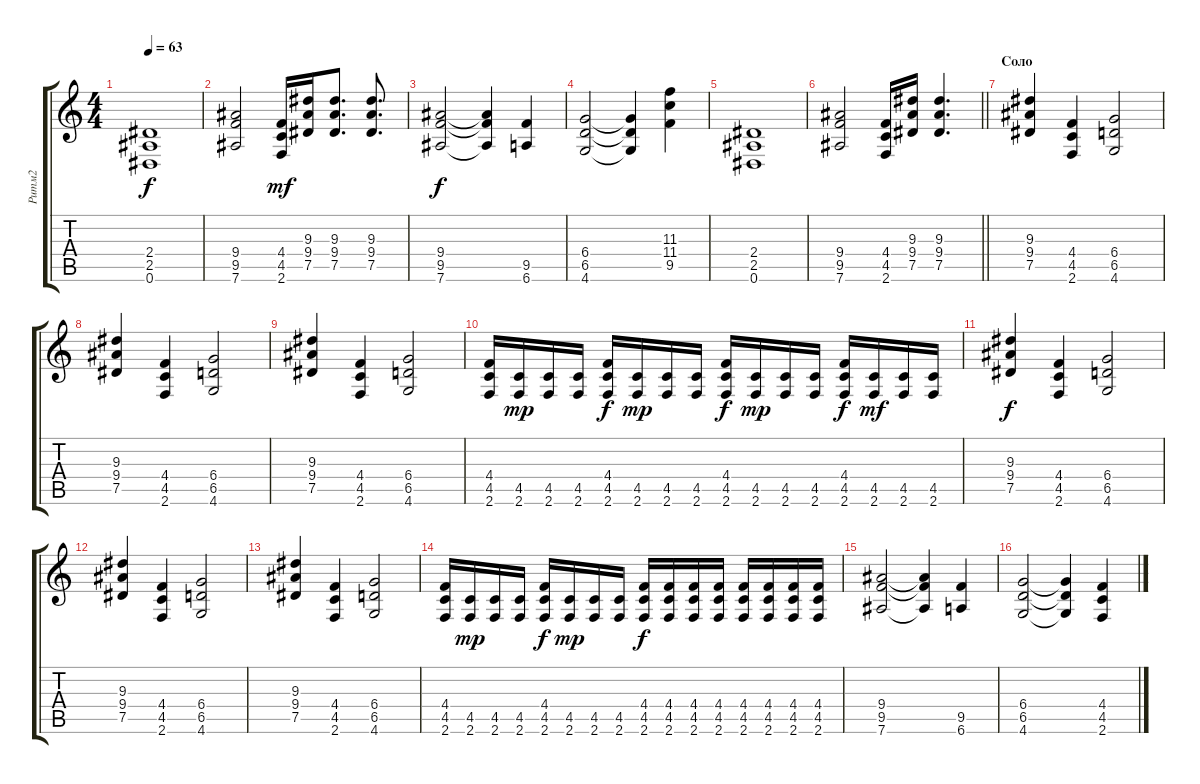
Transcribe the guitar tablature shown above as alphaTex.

\track ("Ритм2" "Ритм2") {instrument distortionguitar}
\staff {score tabs}
\tuning (Eb4 Bb3 Gb3 Db3 Ab2 Eb2) {hide}
\ts (4 4)
\tempo 63
\clef g2
\ks c
(2.4 2.5 0.6).1{dy f} |
(9.4 9.5 7.6).2 (4.4 4.5 2.6).16{dy mf} (9.3 9.4 7.5).16 (9.3 9.4 7.5).8{d} (9.3 9.4 7.5).8{d} |
(9.4 9.5 7.6).2{dy f} (9.4{t} 9.5{t} 7.6{t}).4 (9.5 6.6).4 |
(6.4 6.5 4.6).2 (6.4{t} 6.5{t} 4.6{t}).4 (11.3 11.4 9.5).4 |
(2.4 2.5 0.6).1 |
\barLineRight lightlight
(9.4 9.5 7.6).2 (4.4 4.5 2.6).16 (9.3 9.4 7.5).16 (9.3 9.4 7.5).4{d} |
\section ("" "Соло")
(9.3 9.4 7.5).4 (4.4 4.5 2.6).4 (6.4 6.5 4.6).2 |
(9.3 9.4 7.5).4 (4.4 4.5 2.6).4 (6.4 6.5 4.6).2 |
(9.3 9.4 7.5).4 (4.4 4.5 2.6).4 (6.4 6.5 4.6).2 |
(4.4 4.5 2.6).16 (4.5 2.6).16{dy mp} (4.5 2.6).16 (4.5 2.6).16 (4.4 4.5 2.6).16{dy f} (4.5 2.6).16{dy mp} (4.5 2.6).16 (4.5 2.6).16 (4.4 4.5 2.6).16{dy f} (4.5 2.6).16{dy mp} (4.5 2.6).16 (4.5 2.6).16 (4.4 4.5 2.6).16{dy f} (4.5 2.6).16{dy mf} (4.5 2.6).16 (4.5 2.6).16 |
(9.3 9.4 7.5).4{dy f} (4.4 4.5 2.6).4 (6.4 6.5 4.6).2 |
(9.3 9.4 7.5).4 (4.4 4.5 2.6).4 (6.4 6.5 4.6).2 |
(9.3 9.4 7.5).4 (4.4 4.5 2.6).4 (6.4 6.5 4.6).2 |
(4.4 4.5 2.6).16 (4.5 2.6).16{dy mp} (4.5 2.6).16 (4.5 2.6).16 (4.4 4.5 2.6).16{dy f} (4.5 2.6).16{dy mp} (4.5 2.6).16 (4.5 2.6).16 (4.4 4.5 2.6).16{dy f} (4.4 4.5 2.6).16 (4.4 4.5 2.6).16 (4.4 4.5 2.6).16 (4.4 4.5 2.6).16 (4.4 4.5 2.6).16 (4.4 4.5 2.6).16 (4.4 4.5 2.6).16 |
(9.4 9.5 7.6).2 (9.4{t} 9.5{t} 7.6{t}).4 (9.5 6.6).4 |
(6.4 6.5 4.6).2 (6.4{t} 6.5{t} 4.6{t}).4 (4.4 4.5 2.6).4
